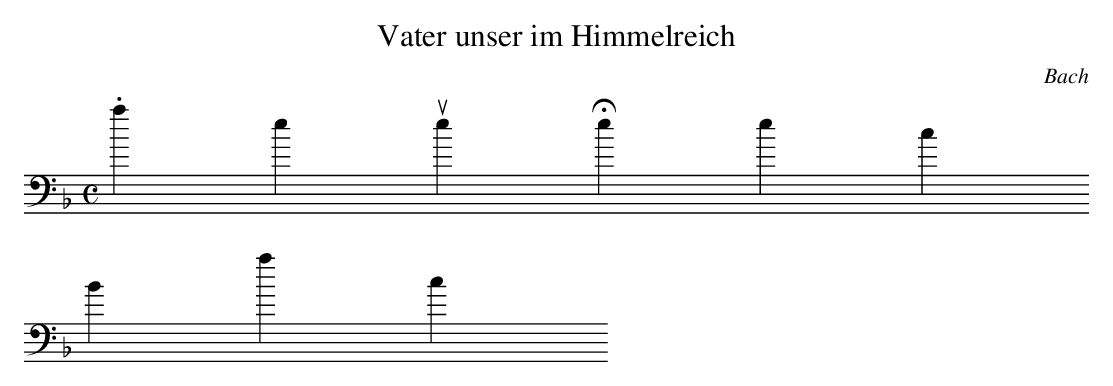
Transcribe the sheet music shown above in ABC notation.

X:1
T:Vater unser im Himmelreich
C:Bach
M:C
L:1/4
K:Dm bass d |"6"^cd"-5"e"6"f/g/ |"46"a"#"AHdd |\ "6"c"6"BA/"6"c/f |" +2"b"34"b"#"Ha"b"a/g/ | " 4+6"f>"+6"e" 7"d"6"g |"-5 56"^g"#"aHd"7"=g |\ "7 6"c"7 +6"=BA" 7"e |" 6"f"#"eHAg/f/ | "6"e"+6"dcd/c/ |"7 9"B"7"cHF"56"^f |\ g"56"^cd/=c/"6"B/A/ |"-5"^G"# 6 7"Ay"#"Hd |]
 47. Vater unser im Himmelreich
Bach
